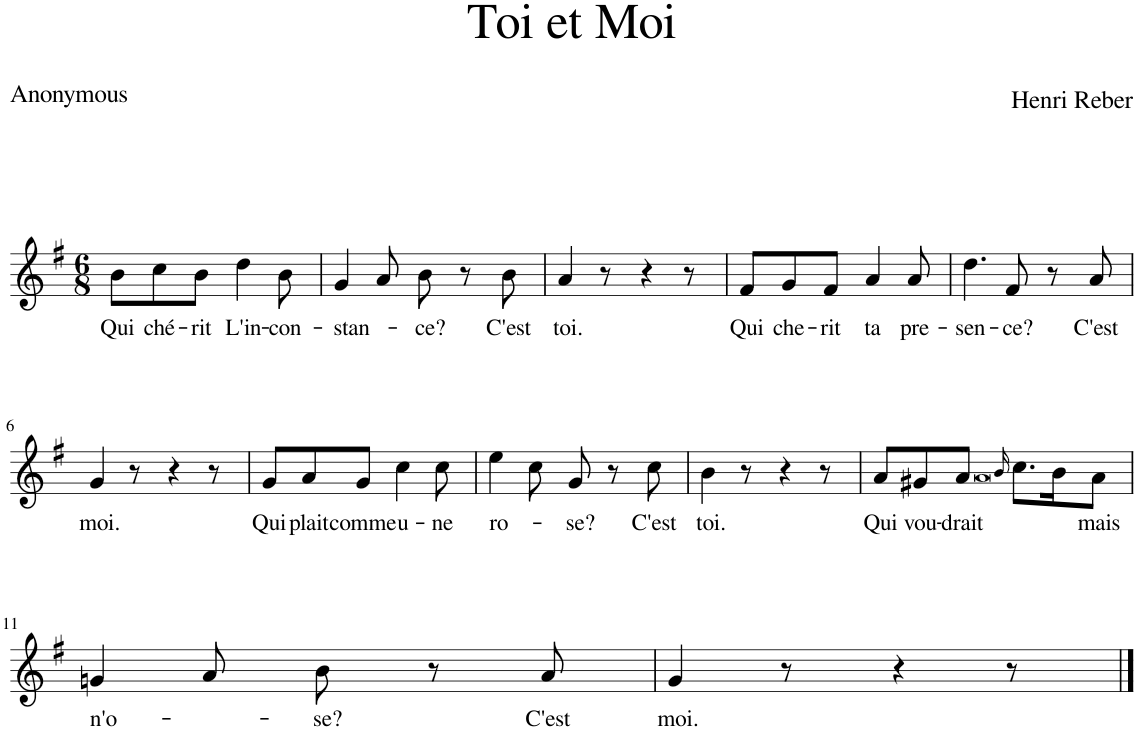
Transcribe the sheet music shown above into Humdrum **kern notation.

**kern	**text
*part1	*part1
*staff1	*staff1
*I"Piano	*
*I'Pno	*
*clefG2	*
*k[f#]	*
*M6/8	*
=1	=1
!	!LO:LY:b
8b\L	Qui
!	!LO:LY:b
8cc\	ché-
!	!LO:LY:b
8b\J	-rit
!	!LO:LY:b
4dd\	L'in-
!	!LO:LY:b
8b\	-con-
=2	=2
!	!LO:LY:b
4g/	-stan-
8a/	.
!	!LO:LY:b
8b\	-ce?
8r	.
!	!LO:LY:b
8b\	C'est
=3	=3
!	!LO:LY:b
4a/	toi.
8r	.
4r	.
8r	.
=4	=4
!	!LO:LY:b
8f#/L	Qui
!	!LO:LY:b
8g/	che-
!	!LO:LY:b
8f#/J	-rit
!	!LO:LY:b
4a/	ta
!	!LO:LY:b
8a/	pre-
=5	=5
!	!LO:LY:b
4.dd\	-sen-
!	!LO:LY:b
8f#/	-ce?
8r	.
!	!LO:LY:b
8a/	C'est
!!LO:LB:g=z
=6	=6
!	!LO:LY:b
4g/	moi.
8r	.
4r	.
8r	.
=7	=7
!	!LO:LY:b
8g/L	Qui
!	!LO:LY:b
8a/	plait
!	!LO:LY:b
8g/J	comme
!	!LO:LY:b
4cc\	u-
!	!LO:LY:b
8cc\	-ne
=8	=8
!	!LO:LY:b
4ee\	ro-
8cc\	.
!	!LO:LY:b
8g/	-se?
8r	.
!	!LO:LY:b
8cc\	C'est
=9	=9
!	!LO:LY:b
4b\	toi.
8r	.
4r	.
8r	.
=10	=10
!	!LO:LY:b
8a/L	Qui
!	!LO:LY:b
8g#X/	vou-
!	!LO:LY:b
8a/J	-drait
0qa	.
16qb/	.
8.cc\L	.
16b\K	.
!	!LO:LY:b
8a\J	mais
!!LO:LB:g=z
=11	=11
!	!LO:LY:b
4gn/	n'o-
8a/	.
!	!LO:LY:b
8b\	-se?
8r	.
!	!LO:LY:b
8a/	C'est
=12	=12
!	!LO:LY:b
4g/	moi.
8r	.
4r	.
8r	.
==	==
*-	*-
